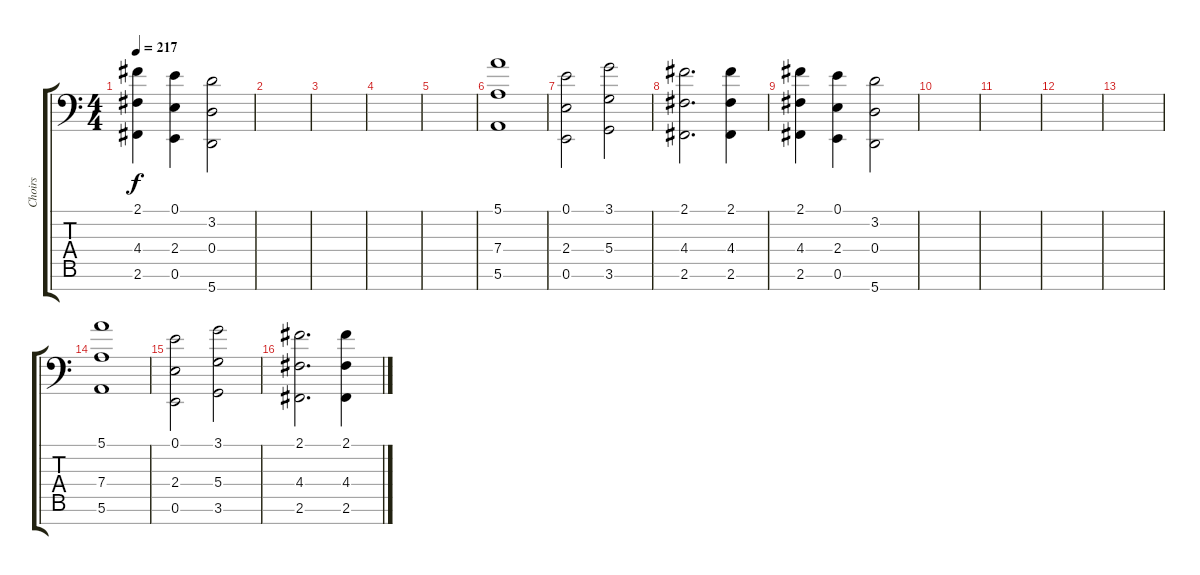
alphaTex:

\track ("Choirs" "Choirs") {instrument choiraahs}
\staff {score tabs}
\tuning (E4 B3 G3 D3 A2 E2 A1) {hide}
\ts (4 4)
\tempo 217
\clef f4
\ks c
(2.1 4.4 2.6).4{dy f} (0.1 2.4 0.6).4 (3.2 0.4 5.7).2 |
|
|
|
|
(5.1 7.4 5.6).1{volume 12} |
(0.1 2.4 0.6).2 (3.1 5.4 3.6).2 |
(2.1 4.4 2.6).2{d} (2.1 4.4 2.6).4 |
(2.1 4.4 2.6).4 (0.1 2.4 0.6).4 (3.2 0.4 5.7).2 |
|
|
|
|
(5.1 7.4 5.6).1{volume 12} |
(0.1 2.4 0.6).2 (3.1 5.4 3.6).2 |
(2.1 4.4 2.6).2{d} (2.1 4.4 2.6).4
